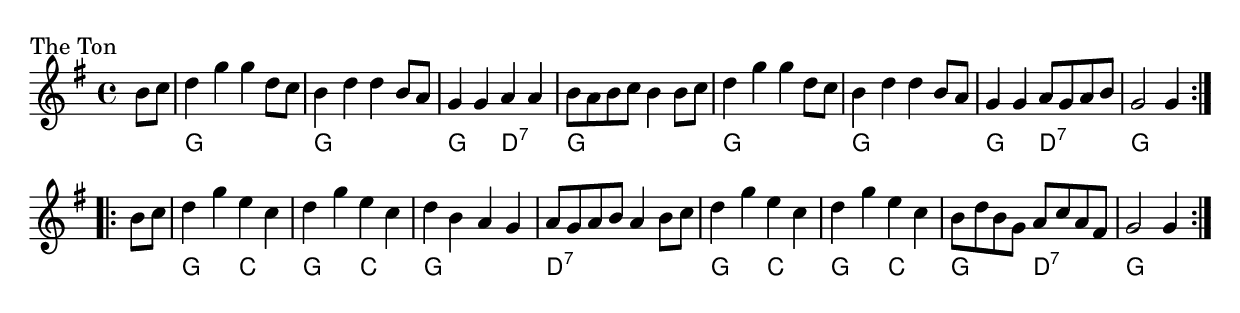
\version "2.22.0"

#(define (lower-extension pitch chbass)
    "Return re-sized markup for pitch note name."
    #{
        \markup \fontsize #-2
        #(note-name->markup pitch chbass)
    #}
)

\include "english.ly"


\paper {
   top-margin = 5\mm
   bottom-margin = 5\mm
   left-margin = 5\mm
   right-margin = 5\mm
   ragged-bottom = ##f
%   page-limit-inter-system-space=##t
%   page-limit-inter-system-space-factor=1
%   after-title-space = 10\mm
   score-markup-spacing = #'((basic-distance . 10))
   markup-system-spacing = #'((basic-distance . 5))
   system-system-spacing= #'((basic-distance . 12))
%   markup-markup-spacing = #'((basic-distance . 0))
}

\layout {
  indent = 0 \mm
  \context { 
        \ChordNames
        chordNoteNamer = #lower-extension
        \override ChordName.font-size = #0.5
  }
}

\score {
    \relative c'' {
        <<
        {
            \clef treble
            \key g \major
            \time 4/4
            \partial 4 b8 c |
            d4 g g d8 c | b4 d d b8 a | g4 g a a | b8 a b c b4 b8 c |
            d4 g g d8 c | b4 d d b8 a | g4 g a8 g a b | g2 g4 \bar":|.|:" \break
            b8 c | d4 g e c | d g e c| d b a g | a8 g a b a4 b8 c |
            d4 g e c | d g e c | b8 d b g a c a fs | g2 g4 \bar":|."
        }
        \chords {
            \partial 4 s4 |
            g1 | g | g2 d:7 | g1 |
            g | g | g2 d:7 | g1 |
            g2 c | g c | g1 | d:7 |            
            g2 c | g c | g d:7 | g2. |
        }
        >>
    }
    \header {
        piece = "The Ton"
    }
}
